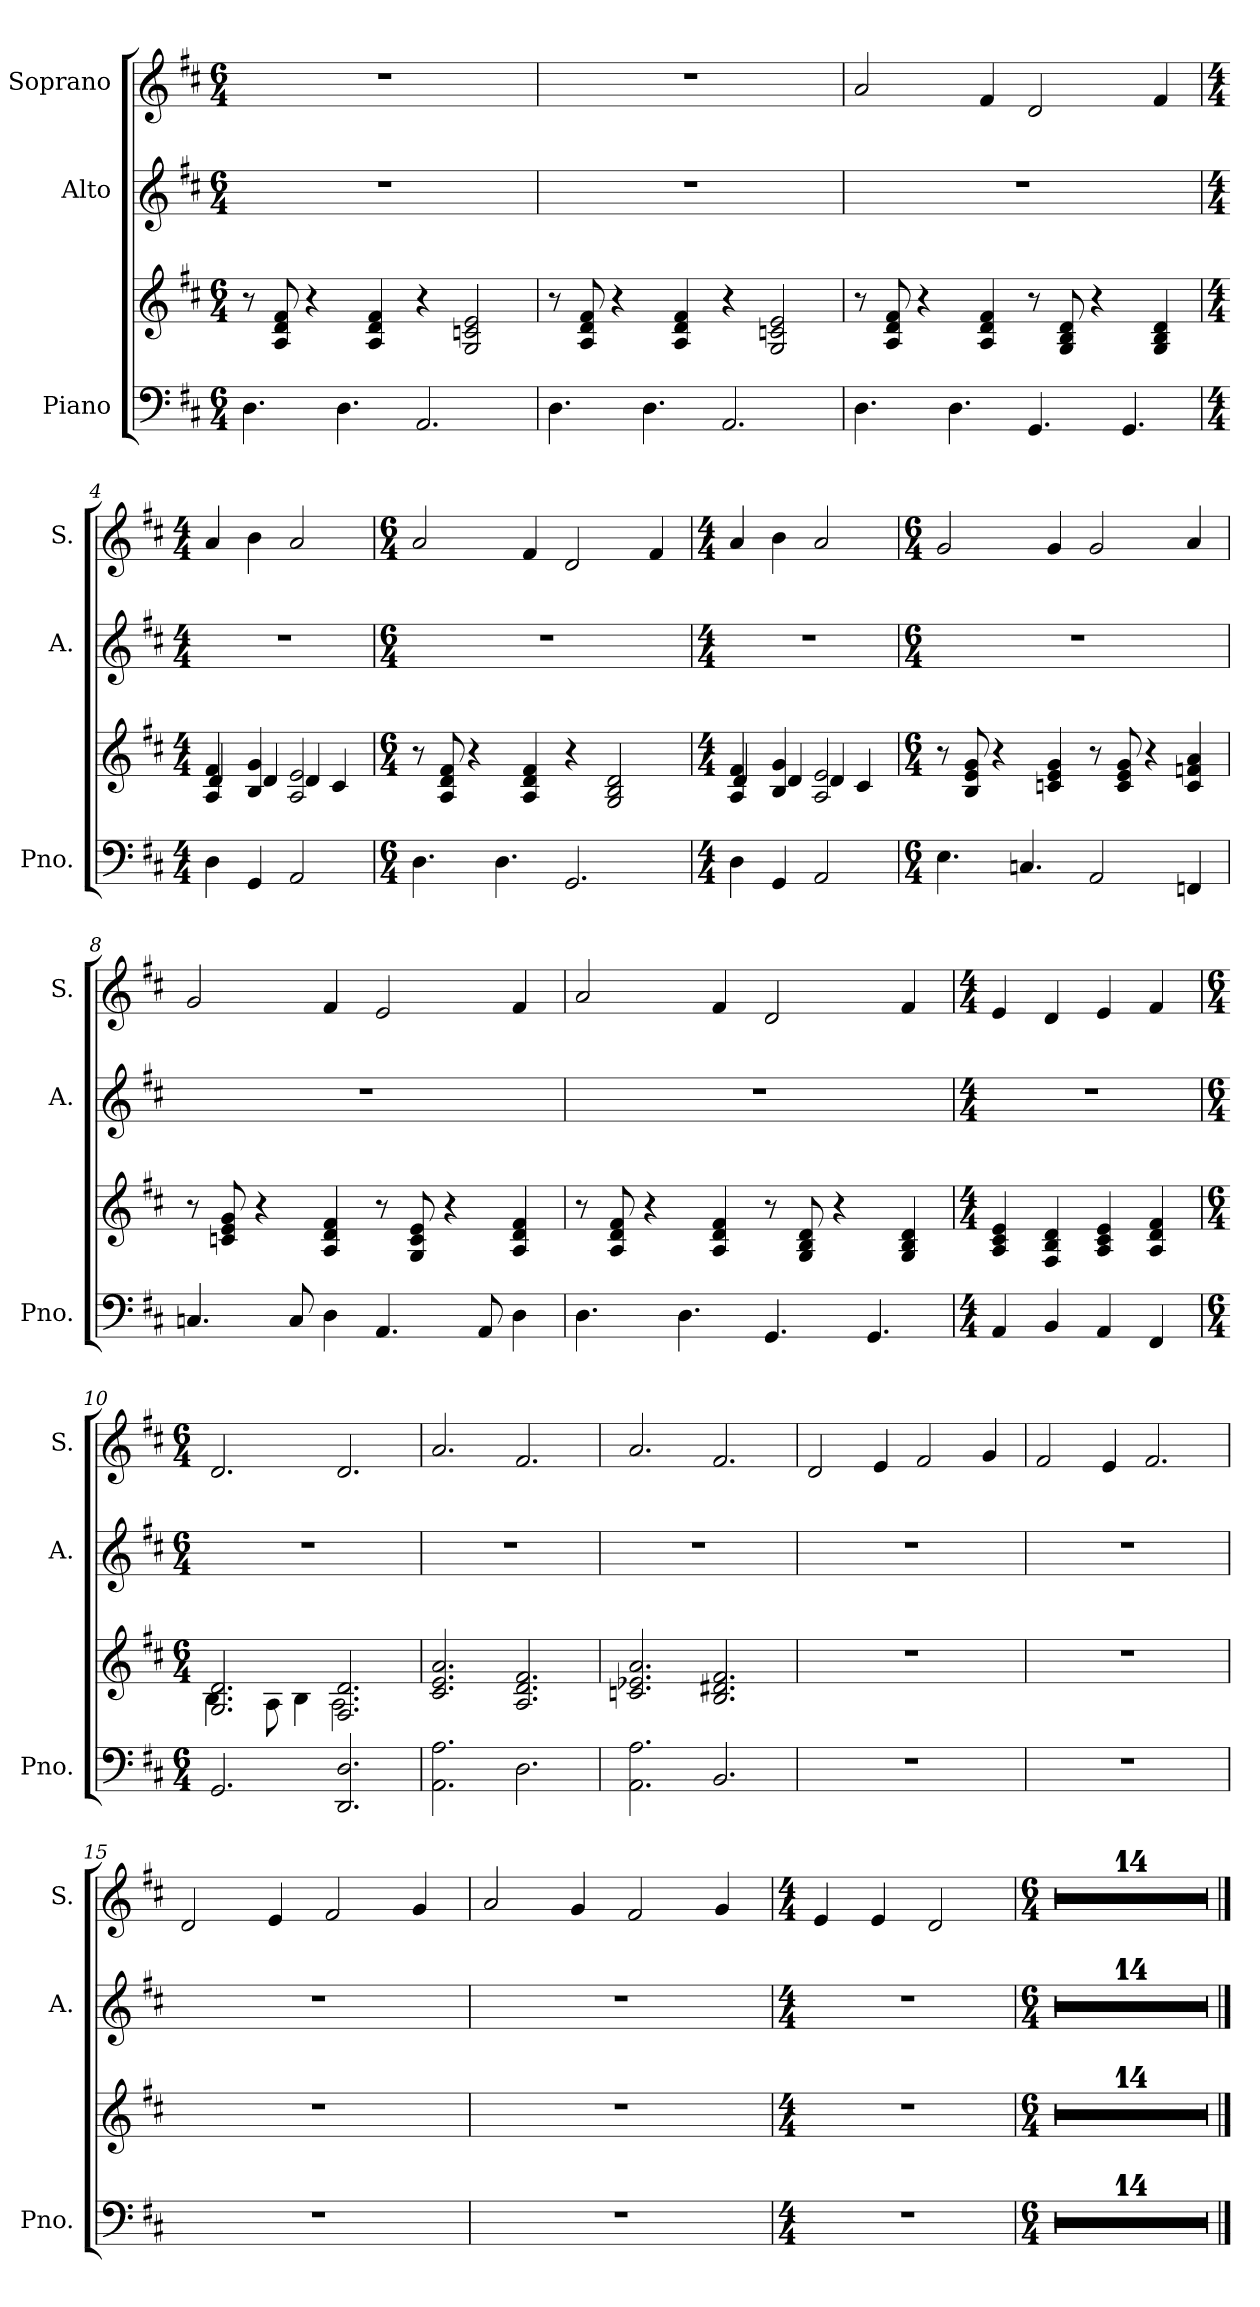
**kern	**kern	**kern	**kern
*part3	*part3	*part2	*part1
*staff4	*staff3	*staff2	*staff1
*I"Piano	*	*I"Alto	*I"Soprano
*I'Pno.	*	*I'A.	*I'S.
*clefF4	*clefG2	*clefG2	*clefG2
*k[f#c#]	*k[f#c#]	*k[f#c#]	*k[f#c#]
*M6/4	*M6/4	*M6/4	*M6/4
=1	=1	=1	=1
4.D\	8r	1.r	1.r
.	8A/ 8d/ 8f#/	.	.
.	4r	.	.
4.D\	.	.	.
.	4A/ 4d/ 4f#/	.	.
2.AA/	4r	.	.
.	2G/ 2cn/ 2e/	.	.
=2	=2	=2	=2
4.D\	8r	1.r	1.r
.	8A/ 8d/ 8f#/	.	.
.	4r	.	.
4.D\	.	.	.
.	4A/ 4d/ 4f#/	.	.
2.AA/	4r	.	.
.	2G/ 2cn/ 2e/	.	.
=3	=3	=3	=3
4.D\	8r	1.r	2a/
.	8A/ 8d/ 8f#/	.	.
.	4r	.	.
4.D\	.	.	.
.	4A/ 4d/ 4f#/	.	4f#/
4.GG/	8r	.	2d/
.	8G/ 8B/ 8d/	.	.
.	4r	.	.
4.GG/	.	.	.
.	4G/ 4B/ 4d/	.	4f#/
=4	=4	=4	=4
*M4/4	*M4/4	*M4/4	*M4/4
*	*^	*	*
4D\	4A/ 4f#/	4d/	1r	4a/
4GG/	4B/ 4g/	4d/	.	4b\
2AA/	2A/ 2e/	4d/	.	2a/
.	.	4c#/	.	.
*	*v	*v	*	*
!!LO:LB:g=z
=5	=5	=5	=5
*M6/4	*M6/4	*M6/4	*M6/4
4.D\	8r	1.r	2a/
.	8A/ 8d/ 8f#/	.	.
.	4r	.	.
4.D\	.	.	.
.	4A/ 4d/ 4f#/	.	4f#/
2.GG/	4r	.	2d/
.	2G/ 2B/ 2d/	.	.
.	.	.	4f#/
=6	=6	=6	=6
*M4/4	*M4/4	*M4/4	*M4/4
*	*^	*	*
4D\	4A/ 4f#/	4d/	1r	4a/
4GG/	4B/ 4g/	4d/	.	4b\
2AA/	2A/ 2e/	4d/	.	2a/
.	.	4c#/	.	.
*	*v	*v	*	*
=7	=7	=7	=7
*M6/4	*M6/4	*M6/4	*M6/4
4.E\	8r	1.r	2g/
.	8B/ 8e/ 8g/	.	.
.	4r	.	.
4.Cn/	.	.	.
.	4cn/ 4e/ 4g/	.	4g/
2AA/	8r	.	2g/
.	8c/ 8e/ 8g/	.	.
.	4r	.	.
4FFn/	4c/ 4fn/ 4a/	.	4a/
=8	=8	=8	=8
4.Cn/	8r	1.r	2g/
.	8cn/ 8e/ 8g/	.	.
.	4r	.	.
8C/	.	.	.
4D\	4A/ 4d/ 4f#/	.	4f#/
4.AA/	8r	.	2e/
.	8G/ 8c/ 8e/	.	.
.	4r	.	.
8AA/	.	.	.
4D\	4A/ 4d/ 4f#/	.	4f#/
!!LO:LB:g=z
=9	=9	=9	=9
4.D\	8r	1.r	2a/
.	8A/ 8d/ 8f#/	.	.
.	4r	.	.
4.D\	.	.	.
.	4A/ 4d/ 4f#/	.	4f#/
4.GG/	8r	.	2d/
.	8G/ 8B/ 8d/	.	.
.	4r	.	.
4.GG/	.	.	.
.	4G/ 4B/ 4d/	.	4f#/
=9X1	=9X1	=9X1	=9X1
*M4/4	*M4/4	*M4/4	*M4/4
4AA/	4A/ 4c#/ 4e/	1r	4e/
4BB/	4F#/ 4B/ 4d/	.	4d/
4AA/	4A/ 4c#/ 4e/	.	4e/
4FF#/	4A/ 4d/ 4f#/	.	4f#/
=10	=10	=10	=10
*M6/4	*M6/4	*M6/4	*M6/4
*	*^	*	*
2.GG/	2.G/ 2.d/	4.B\	1.r	2.d/
.	.	8A\	.	.
.	.	4B\	.	.
2.DD/ 2.D/	2.F#/ 2.d/	2.A\	.	2.d/
*	*v	*v	*	*
=11	=11	=11	=11
2.AA\ 2.A\	2.c#/ 2.e/ 2.a/	1.r	2.a/
2.D\	2.A/ 2.d/ 2.f#/	.	2.f#/
=12	=12	=12	=12
2.AA\ 2.A\	2.cn/ 2.e-X/ 2.a/	1.r	2.a/
2.BB/	2.B/ 2.d#X/ 2.f#/	.	2.f#/
=13	=13	=13	=13
1.r	1.r	1.r	2d/
.	.	.	4e/
.	.	.	2f#/
.	.	.	4g/
!!LO:PB:g=z
=14	=14	=14	=14
1.r	1.r	1.r	2f#/
.	.	.	4e/
.	.	.	2.f#/
=15	=15	=15	=15
1.r	1.r	1.r	2d/
.	.	.	4e/
.	.	.	2f#/
.	.	.	4g/
=16	=16	=16	=16
1.r	1.r	1.r	2a/
.	.	.	4g/
.	.	.	2f#/
.	.	.	4g/
=17	=17	=17	=17
*M4/4	*M4/4	*M4/4	*M4/4
1r	1r	1r	4e/
.	.	.	4e/
.	.	.	2d/
=18	=18	=18	=18
*M6/4	*M6/4	*M6/4	*M6/4
1.r	1.r	1.r	1.r
=19	=19	=19	=19
1.r	1.r	1.r	1.r
=20	=20	=20	=20
1.r	1.r	1.r	1.r
=21	=21	=21	=21
1.r	1.r	1.r	1.r
=22	=22	=22	=22
1.r	1.r	1.r	1.r
=23	=23	=23	=23
1.r	1.r	1.r	1.r
=24	=24	=24	=24
1.r	1.r	1.r	1.r
=25	=25	=25	=25
1.r	1.r	1.r	1.r
=26	=26	=26	=26
1.r	1.r	1.r	1.r
=27	=27	=27	=27
1.r	1.r	1.r	1.r
=28	=28	=28	=28
1.r	1.r	1.r	1.r
!!LO:LB:g=z
=29	=29	=29	=29
1.r	1.r	1.r	1.r
=30	=30	=30	=30
1.r	1.r	1.r	1.r
=31	=31	=31	=31
1.r	1.r	1.r	1.r
==	==	==	==
*-	*-	*-	*-
